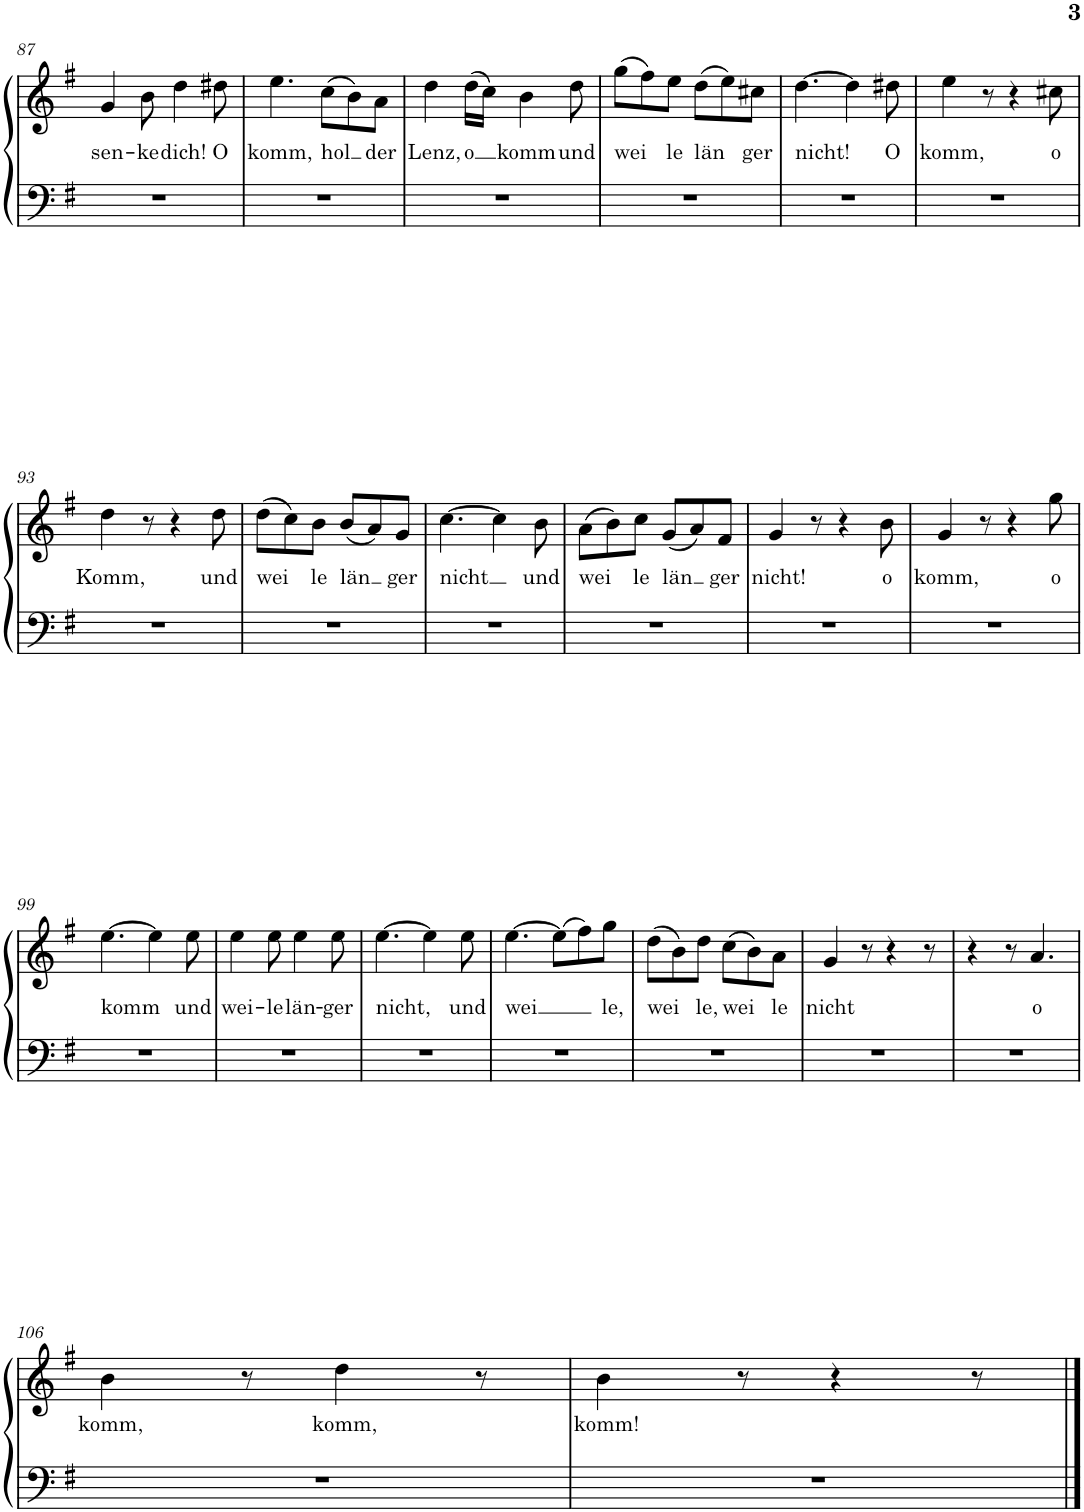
**kern	**kern	**text
*part1	*part1	*part1
*staff2	*staff1	*staff1
*I"Piano	*	*
*I'Pno.	*	*
!!LO:PB:g=z
*clefF4	*clefG2	*
*k[f#]	*k[f#]	*
*M6/8	*M6/8	*
=87	=87	=87
!	!	!LO:LY:b
2.r	4g/	sen-
!	!	!LO:LY:b
.	8b\	-ke
!	!	!LO:LY:b
.	4dd\	dich!
!	!	!LO:LY:b
.	8dd#X\	O
=88	=88	=88
!	!	!LO:LY:b
2.r	4.ee\	komm,
!	!	!LO:LY:b
.	(8cc\L	hol
.	8b\)	.
!	!	!LO:LY:b
.	8a\J	der
=89	=89	=89
!	!	!LO:LY:b
2.r	4dd\	Lenz,
!	!	!LO:LY:b
.	(16dd\LL	o
.	16cc\JJ)	.
!	!	!LO:LY:b
.	4b\	komm
!	!	!LO:LY:b
.	8dd\	und
=90	=90	=90
!	!	!LO:LY:b
2.r	(8gg\L	wei
.	8ff#\)	.
!	!	!LO:LY:b
.	8ee\J	le
!	!	!LO:LY:b
.	(8dd\L	län
.	8ee\)	.
!	!	!LO:LY:b
.	8cc#X\J	ger
=91	=91	=91
!	!	!LO:LY:b
2.r	[4.dd\	nicht!
.	4dd\]	.
!	!	!LO:LY:b
.	8dd#X\	O
=92	=92	=92
!	!	!LO:LY:b
2.r	4ee\	komm,
.	8r	.
.	4r	.
!	!	!LO:LY:b
.	8cc#X\	o
!!LO:LB:g=z
=93	=93	=93
!	!	!LO:LY:b
2.r	4dd\	Komm,
.	8r	.
.	4r	.
!	!	!LO:LY:b
.	8dd\	und
=94	=94	=94
!	!	!LO:LY:b
2.r	(8dd\L	wei
.	8cc\)	.
!	!	!LO:LY:b
.	8b\J	le
!	!	!LO:LY:b
.	(8b/L	län
.	8a/)	.
!	!	!LO:LY:b
.	8g/J	ger
=95	=95	=95
!	!	!LO:LY:b
2.r	[4.cc\	nicht
.	4cc\]	.
!	!	!LO:LY:b
.	8b\	und
=96	=96	=96
!	!	!LO:LY:b
2.r	(8a\L	wei
.	8b\)	.
!	!	!LO:LY:b
.	8cc\J	le
!	!	!LO:LY:b
.	(8g/L	län
.	8a/)	.
!	!	!LO:LY:b
.	8f#/J	ger
=97	=97	=97
!	!	!LO:LY:b
2.r	4g/	nicht!
.	8r	.
.	4r	.
!	!	!LO:LY:b
.	8b\	o
=98	=98	=98
!	!	!LO:LY:b
2.r	4g/	komm,
.	8r	.
.	4r	.
!	!	!LO:LY:b
.	8gg\	o
!!LO:LB:g=z
=99	=99	=99
!	!	!LO:LY:b
2.r	[4.ee\	komm
.	4ee\]	.
!	!	!LO:LY:b
.	8ee\	und
=100	=100	=100
!	!	!LO:LY:b
2.r	4ee\	wei-
!	!	!LO:LY:b
.	8ee\	-le
!	!	!LO:LY:b
.	4ee\	län-
!	!	!LO:LY:b
.	8ee\	-ger
=101	=101	=101
!	!	!LO:LY:b
2.r	[4.ee\	nicht,
.	4ee\]	.
!	!	!LO:LY:b
.	8ee\	und
=102	=102	=102
!	!	!LO:LY:b
2.r	[4.ee\	wei
.	(8ee\L]	.
.	8ff#\)	.
!	!	!LO:LY:b
.	8gg\J	le,
=103	=103	=103
!	!	!LO:LY:b
2.r	(8dd\L	wei
.	8b\)	.
!	!	!LO:LY:b
.	8dd\J	le,
!	!	!LO:LY:b
.	(8cc\L	wei
.	8b\)	.
!	!	!LO:LY:b
.	8a\J	le
=104	=104	=104
!	!	!LO:LY:b
2.r	4g/	nicht
.	8r	.
.	4r	.
.	8r	.
=105	=105	=105
2.r	4r	.
.	8r	.
!	!	!LO:LY:b
.	4.a/	o
!!LO:LB:g=z
=106	=106	=106
!	!	!LO:LY:b
2.r	4b\	komm,
.	8r	.
!	!	!LO:LY:b
.	4dd\	komm,
.	8r	.
=107	=107	=107
!	!	!LO:LY:b
2.r	4b\	komm!
.	8r	.
.	4r	.
.	8r	.
==	==	==
*-	*-	*-
